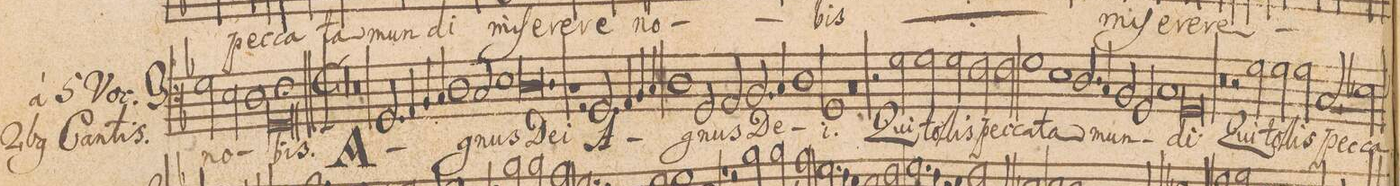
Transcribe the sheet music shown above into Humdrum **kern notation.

**kern	**text
*I"BASSVS.	*
*clefF4	*
*k[b-]	*
*met(C|)	*
*M2/1	*
2G\	no-
2E\	.
1D	.
=28-	=28-
0GGl;	-bis.
=29||	=29||
*M2/1	*
*met(C|)	*
00r	.
=30-	=30-
=31-	=31-
0r	.
=32-	=32-
2.GG/	A-
4AA/	.
4BB-/	.
4C/	.
1D\	.
=33-	=33-
2C/	-gnus
1E	De-
=34-	=34-
0.D	-i
=35-	=35-
1rE	.
=36-	=36-
2rAA	.
2.GG/	A-
4AA/	.
4BB-/	.
4C/	.
=37-	=37-
1D	.
2GG/	-gnus
2AA/	.
=38-	=38-
2.BB-/	De-
4C/	.
1D	.
=39-	=39-
1GG	-i.
0r	.
=40-	=40-
2r	.
2G\	Qui
=41-	=41-
2G\	tol-
2G\	-lis
2F\	pec-
2F\	-ca-
=42-	=42-
1G	.
1E	-ta
=43-	=43-
2.D/	mun-
4C/	.
2BB-/	.
2GG/	.
=44-	=44-
1C	.
0GG	-di.
=45-	=45-
0r	.
=46-	=46-
2r	.
2G\	Qui
=47-	=47-
2G\	tol-
2G\	-lis
2C/	pec-
2E-X\	-ca-
=48-	=48-
*-	*-
